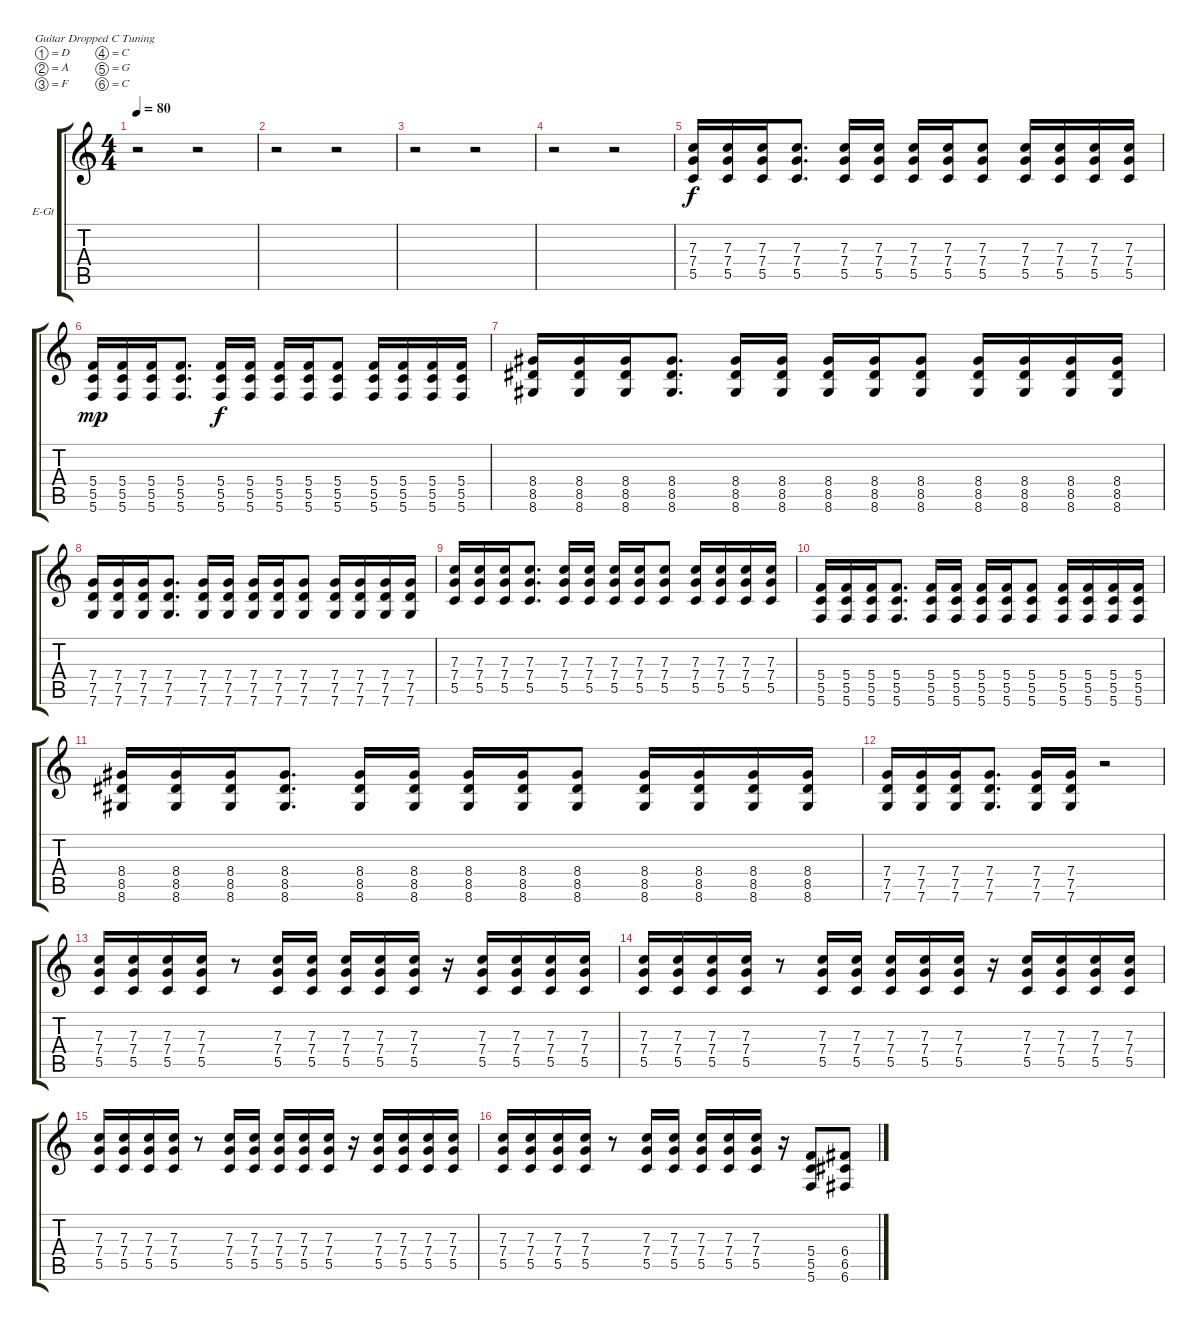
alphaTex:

\bracketExtendMode groupsimilarinstruments
\firstSystemTrackNameOrientation horizontal
\otherSystemsTrackNameOrientation horizontal
\track ("Guitare saturée" "E-Gt") {instrument distortionguitar}
\staff {score tabs}
\tuning (D4 A3 F3 C3 G2 C2)
\ts (4 4)
\tempo 80
\clef g2
\ks c
r.2{dy f} r.2 |
r.2 r.2 |
r.2 r.2 |
r.2 r.2 |
(7.3 7.4 5.5).16 (7.3 7.4 5.5).16 (7.3 7.4 5.5).16 (7.3 7.4 5.5).8{d} (7.3 7.4 5.5).16 (7.3 7.4 5.5).16 (7.3 7.4 5.5).16 (7.3 7.4 5.5).16 (7.3 7.4 5.5).8 (7.3 7.4 5.5).16 (7.3 7.4 5.5).16 (7.3 7.4 5.5).16 (7.3 7.4 5.5).16 |
(5.4 5.5 5.6).16{dy mp} (5.4 5.5 5.6).16 (5.4 5.5 5.6).16 (5.4 5.5 5.6).8{d} (5.4 5.5 5.6).16{dy f} (5.4 5.5 5.6).16 (5.4 5.5 5.6).16 (5.4 5.5 5.6).16 (5.4 5.5 5.6).8 (5.4 5.5 5.6).16 (5.4 5.5 5.6).16 (5.4 5.5 5.6).16 (5.4 5.5 5.6).16 |
(8.4 8.5 8.6).16 (8.4 8.5 8.6).16 (8.4 8.5 8.6).16 (8.4 8.5 8.6).8{d} (8.4 8.5 8.6).16 (8.4 8.5 8.6).16 (8.4 8.5 8.6).16 (8.4 8.5 8.6).16 (8.4 8.5 8.6).8 (8.4 8.5 8.6).16 (8.4 8.5 8.6).16 (8.4 8.5 8.6).16 (8.4 8.5 8.6).16 |
(7.4 7.5 7.6).16 (7.4 7.5 7.6).16 (7.4 7.5 7.6).16 (7.4 7.5 7.6).8{d} (7.4 7.5 7.6).16 (7.4 7.5 7.6).16 (7.4 7.5 7.6).16 (7.4 7.5 7.6).16 (7.4 7.5 7.6).8 (7.4 7.5 7.6).16 (7.4 7.5 7.6).16 (7.4 7.5 7.6).16 (7.4 7.5 7.6).16 |
(7.3 7.4 5.5).16 (7.3 7.4 5.5).16 (7.3 7.4 5.5).16 (7.3 7.4 5.5).8{d} (7.3 7.4 5.5).16 (7.3 7.4 5.5).16 (7.3 7.4 5.5).16 (7.3 7.4 5.5).16 (7.3 7.4 5.5).8 (7.3 7.4 5.5).16 (7.3 7.4 5.5).16 (7.3 7.4 5.5).16 (7.3 7.4 5.5).16 |
(5.4 5.5 5.6).16 (5.4 5.5 5.6).16 (5.4 5.5 5.6).16 (5.4 5.5 5.6).8{d} (5.4 5.5 5.6).16 (5.4 5.5 5.6).16 (5.4 5.5 5.6).16 (5.4 5.5 5.6).16 (5.4 5.5 5.6).8 (5.4 5.5 5.6).16 (5.4 5.5 5.6).16 (5.4 5.5 5.6).16 (5.4 5.5 5.6).16 |
(8.4 8.5 8.6).16 (8.4 8.5 8.6).16 (8.4 8.5 8.6).16 (8.4 8.5 8.6).8{d} (8.4 8.5 8.6).16 (8.4 8.5 8.6).16 (8.4 8.5 8.6).16 (8.4 8.5 8.6).16 (8.4 8.5 8.6).8 (8.4 8.5 8.6).16 (8.4 8.5 8.6).16 (8.4 8.5 8.6).16 (8.4 8.5 8.6).16 |
(7.4 7.5 7.6).16 (7.4 7.5 7.6).16 (7.4 7.5 7.6).16 (7.4 7.5 7.6).8{d} (7.4 7.5 7.6).16 (7.4 7.5 7.6).16 r.2 |
(7.3 7.4 5.5).16 (7.3 7.4 5.5).16 (7.3 7.4 5.5).16 (7.3 7.4 5.5).16 r.8 (7.3 7.4 5.5).16 (7.3 7.4 5.5).16 (7.3 7.4 5.5).16 (7.3 7.4 5.5).16 (7.3 7.4 5.5).16 r.16 (7.3 7.4 5.5).16 (7.3 7.4 5.5).16 (7.3 7.4 5.5).16 (7.3 7.4 5.5).16 |
(7.3 7.4 5.5).16 (7.3 7.4 5.5).16 (7.3 7.4 5.5).16 (7.3 7.4 5.5).16 r.8 (7.3 7.4 5.5).16 (7.3 7.4 5.5).16 (7.3 7.4 5.5).16 (7.3 7.4 5.5).16 (7.3 7.4 5.5).16 r.16 (7.3 7.4 5.5).16 (7.3 7.4 5.5).16 (7.3 7.4 5.5).16 (7.3 7.4 5.5).16 |
(7.3 7.4 5.5).16 (7.3 7.4 5.5).16 (7.3 7.4 5.5).16 (7.3 7.4 5.5).16 r.8 (7.3 7.4 5.5).16 (7.3 7.4 5.5).16 (7.3 7.4 5.5).16 (7.3 7.4 5.5).16 (7.3 7.4 5.5).16 r.16 (7.3 7.4 5.5).16 (7.3 7.4 5.5).16 (7.3 7.4 5.5).16 (7.3 7.4 5.5).16 |
(7.3 7.4 5.5).16 (7.3 7.4 5.5).16 (7.3 7.4 5.5).16 (7.3 7.4 5.5).16 r.8 (7.3 7.4 5.5).16 (7.3 7.4 5.5).16 (7.3 7.4 5.5).16 (7.3 7.4 5.5).16 (7.3 7.4 5.5).16 r.16 (5.4 5.5 5.6).8 (6.4 6.5 6.6).8
